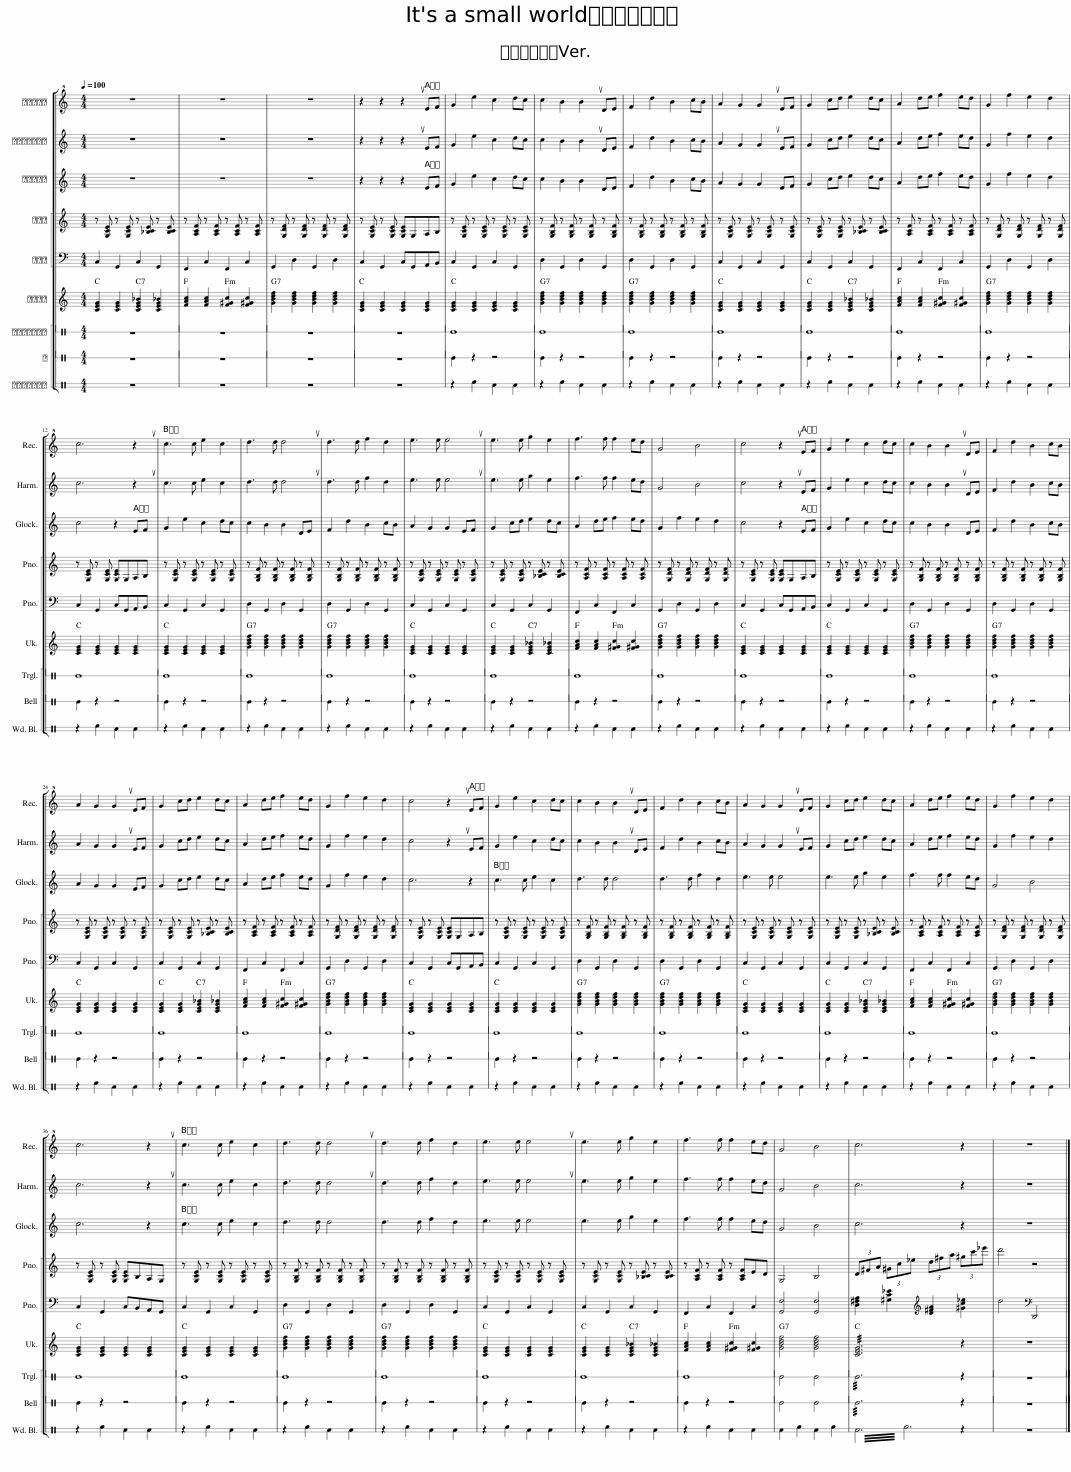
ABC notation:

X:1
%%score [ 1 2 3 [ 4 5 ] 6 [ 7 8 9 ] ] [ ] [ ] [ ]
L:1/8
Q:1/4=100
M:4/4
I:linebreak $
K:C
V:1 treble+8
V:2 treble
V:3 treble transpose=24
V:4 treble
V:5 bass
V:6 treble
V:7 perc stafflines=1
K:none
V:8 perc stafflines=1
K:none
V:9 perc stafflines=2
K:none
V:1
 z8 | z8 | z8 | z2 z2 !breath!z2 EF | G2 e2 c2 dc | %5
 c2 B2 !breath!B2 DE | F2 d2 B2 cB | A2 G2 !breath!G2 EF | G2 cd e2 dc | A2 de f2 ed | %10
 G2 f2 e2 d2 |$ c6 !breath!z2 | c3 c e2 c2 | d3 d !breath!d4 | d3 d f2 d2 | %15
 e3 e !breath!e4 | e3 e g2 e2 | f3 f f2 ed | G4 B4 | c4 !breath!z2 EF | %20
 G2 e2 c2 dc | c2 B2 !breath!B2 DE | F2 d2 B2 cB |$ A2 G2 !breath!G2 EF | G2 cd e2 dc | %25
 A2 de f2 ed | G2 f2 e2 d2 | c4 !breath!z2 EF | G2 e2 c2 dc | c2 B2 !breath!B2 DE | %30
 F2 d2 B2 cB | A2 G2 !breath!G2 EF | G2 cd e2 dc | A2 de f2 ed | G2 f2 e2 d2 |$ %35
 c6 !breath!z2 | c3 c e2 c2 | d3 d !breath!d4 | d3 d f2 d2 | e3 e !breath!e4 | %40
 e3 e g2 e2 | f3 f f2 ed | G4 B4 | c6 z2 | z8 |] %45
V:2
 z8 | z8 | z8 | z2 z2 !breath!z2 EF | G2 e2 c2 dc | %5
 c2 B2 !breath!B2 DE | F2 d2 B2 cB | A2 G2 !breath!G2 EF | G2 cd e2 dc | A2 de f2 ed | %10
 G2 f2 e2 d2 |$ c6 !breath!z2 | c3 c e2 c2 | d3 d !breath!d4 | d3 d f2 d2 | %15
 e3 e !breath!e4 | e3 e g2 e2 | f3 f f2 ed | G4 B4 | c4 !breath!z2 EF | %20
 G2 e2 c2 dc | c2 B2 !breath!B2 DE | F2 d2 B2 cB |$ A2 G2 !breath!G2 EF | G2 cd e2 dc | %25
 A2 de f2 ed | G2 f2 e2 d2 | c4 !breath!z2 EF | G2 e2 c2 dc | c2 B2 !breath!B2 DE | %30
 F2 d2 B2 cB | A2 G2 !breath!G2 EF | G2 cd e2 dc | A2 de f2 ed | G2 f2 e2 d2 |$ %35
 c6 !breath!z2 | c3 c e2 c2 | d3 d !breath!d4 | d3 d f2 d2 | e3 e !breath!e4 | %40
 e3 e g2 e2 | f3 f f2 ed | G4 B4 | c6 z2 | z8 |] %45
V:3
 z8 | z8 | z8 | z2 z2 z2 EF | G2 e2 c2 dc | %5
 c2 B2 B2 DE | F2 d2 B2 cB | A2 G2 G2 EF | G2 cd e2 dc | A2 de f2 ed | %10
 G2 f2 e2 d2 |$ c4 z2 EF | G2 e2 c2 dc | c2 B2 B2 DE | F2 d2 B2 cB | %15
 A2 G2 G2 EF | G2 cd e2 dc | A2 de f2 ed | G2 f2 e2 d2 | c4 z2 EF | %20
 G2 e2 c2 dc | c2 B2 B2 DE | F2 d2 B2 cB |$ A2 G2 G2 EF | G2 cd e2 dc | %25
 A2 de f2 ed | G2 f2 e2 d2 | c6 z2 | c3 c e2 c2 | d3 d d4 | %30
 d3 d f2 d2 | e3 e e4 | e3 e g2 e2 | f3 f f2 ed | G4 B4 |$ %35
 c6 z2 | c3 c e2 c2 | d3 d d4 | d3 d f2 d2 | e3 e e4 | %40
 e3 e g2 e2 | f3 f f2 ed | G4 B4 | c6 z2 | z8 |] %45
V:4
 z [G,CE] z [G,CE] z [_B,CE] z [B,CE] | z [A,CF] z [A,CF] z [A,CF] z [A,CF] | z [G,DF] z [G,DF] z [G,DF] z [G,DF] | z [G,CE] z [G,CE] [G,CE]G,A,B, | z [G,CE] z [G,CE] z [G,CE] z [G,CE] | %5
 z [G,B,F] z [G,B,F] z [G,B,F] z [G,B,F] | z [G,B,F] z [G,B,F] z [G,B,F] z [G,B,F] | z [G,CE] z [G,CE] z [G,CE] z [G,CE] | z [G,CE] z [G,CE] z [_B,CE] z [B,CE] | z [A,CF] z [A,CF] z [A,CF] z [A,CF] | %10
 z [G,DF] z [G,DF] z [G,DF] z [G,DF] |$ z [G,CE] z [G,CE] [G,CE]G,A,B, | z [G,CE] z [G,CE] z [G,CE] z [G,CE] | z [G,B,F] z [G,B,F] z [G,B,F] z [G,B,F] | z [G,B,F] z [G,B,F] z [G,B,F] z [G,B,F] | %15
 z [G,CE] z [G,CE] z [G,CE] z [G,CE] | z [G,CE] z [G,CE] z [_B,CE] z [B,CE] | z [A,CF] z [A,CF] z [A,CF] z [A,CF] | z [G,DF] z [G,DF] z [G,DF] z [G,DF] | z [G,CE] z [G,CE] [G,CE]G,A,B, | %20
 z [G,CE] z [G,CE] z [G,CE] z [G,CE] | z [G,B,F] z [G,B,F] z [G,B,F] z [G,B,F] | z [G,B,F] z [G,B,F] z [G,B,F] z [G,B,F] |$ z [G,CE] z [G,CE] z [G,CE] z [G,CE] | z [G,CE] z [G,CE] z [_B,CE] z [B,CE] | %25
 z [A,CF] z [A,CF] z [A,CF] z [A,CF] | z [G,DF] z [G,DF] z [G,DF] z [G,DF] | z [G,CE] z [G,CE] [G,CE]G,A,B, | z [G,CE] z [G,CE] z [G,CE] z [G,CE] | z [G,B,F] z [G,B,F] z [G,B,F] z [G,B,F] | %30
 z [G,B,F] z [G,B,F] z [G,B,F] z [G,B,F] | z [G,CE] z [G,CE] z [G,CE] z [G,CE] | z [G,CE] z [G,CE] z [_B,CE] z [B,CE] | z [A,CF] z [A,CF] z [A,CF] z [A,CF] | z [G,DF] z [G,DF] z [G,DF] z [G,DF] |$ %35
 z [G,CE] z [G,CE] [G,CE]B,A,G, | z [G,CE] z [G,CE] z [G,CE] z [G,CE] | z [G,B,F] z [G,B,F] z [G,B,F] z [G,B,F] | z [G,B,F] z [G,B,F] z [G,B,F] z [G,B,F] | z [G,CE] z [G,CE] z [G,CE] z [G,CE] | %40
 z [G,CE] z [G,CE] z [_B,CE] z [B,CE] | z [A,CF] z [A,CF] z [A,CF]ED | G,4 B,4 | (3D^FA (3^Gc_e (3d^fa (3^gc'_e' | d'4 z4 |] %45
V:5
 C,2 G,,2 C,2 G,,2 | F,,2 C,2 F,,2 C,2 | G,,2 D,2 G,,2 D,2 | C,2 G,,2 C,G,,A,,B,, | C,2 G,,2 C,2 G,,2 | %5
 D,2 G,,2 D,2 G,,2 | D,2 G,,2 D,2 G,,2 | C,2 G,,2 C,2 G,,2 | C,2 G,,2 C,2 G,,2 | F,,2 C,2 F,,2 C,2 | %10
 G,,2 D,2 G,,2 D,2 |$ C,2 G,,2 C,G,,A,,B,, | C,2 G,,2 C,2 G,,2 | D,2 G,,2 D,2 G,,2 | D,2 G,,2 D,2 G,,2 | %15
 C,2 G,,2 C,2 G,,2 | C,2 G,,2 C,2 G,,2 | F,,2 C,2 F,,2 C,2 | G,,2 D,2 G,,2 D,2 | C,2 G,,2 C,G,,A,,B,, | %20
 C,2 G,,2 C,2 G,,2 | D,2 G,,2 D,2 G,,2 | D,2 G,,2 D,2 G,,2 |$ C,2 G,,2 C,2 G,,2 | C,2 G,,2 C,2 G,,2 | %25
 F,,2 C,2 F,,2 C,2 | G,,2 D,2 G,,2 D,2 | C,2 G,,2 C,G,,A,,B,, | C,2 G,,2 C,2 G,,2 | D,2 G,,2 D,2 G,,2 | %30
 D,2 G,,2 D,2 G,,2 | C,2 G,,2 C,2 G,,2 | C,2 G,,2 C,2 G,,2 | F,,2 C,2 F,,2 C,2 | G,,2 D,2 G,,2 D,2 |$ %35
 C,2 G,,2 C,B,,A,,G,, | C,2 G,,2 C,2 G,,2 | D,2 G,,2 D,2 G,,2 | D,2 G,,2 D,2 G,,2 | C,2 G,,2 C,2 G,,2 | %40
 C,2 G,,2 C,2 G,,2 | F,,2 C,2 F,,2 C,2 | [G,,F,]4 [G,,F,]4 | [D,^F,A,]2 [^G,C_E]2[K:treble] [D^FA]2 [^Gc_e]2 | d4[K:bass] D,,4 |] %45
V:6
 [CEG]2 [CEG]2 [CEG_B]2 [CEG_B]2 | [FAc]2 [FAc]2 [F^Gc]2 [F^Gc]2 | [GBdf]2 [GBdf]2 [GBdf]2 [GBdf]2 | [CEG]2 [CEG]2 [CEG]2 [CEG]2 | [CEG]2 [CEG]2 [CEG]2 [CEG]2 | %5
 [GBdf]2 [GBdf]2 [GBdf]2 [GBdf]2 | [GBdf]2 [GBdf]2 [GBdf]2 [GBdf]2 | [CEG]2 [CEG]2 [CEG]2 [CEG]2 | [CEG]2 [CEG]2 [CEG_B]2 [CEG_B]2 | [FAc]2 [FAc]2 [F^Gc]2 [F^Gc]2 | %10
 [GBdf]2 [GBdf]2 [GBdf]2 [GBdf]2 |$ [CEG]2 [CEG]2 [CEG]2 [CEG]2 | [CEG]2 [CEG]2 [CEG]2 [CEG]2 | [GBdf]2 [GBdf]2 [GBdf]2 [GBdf]2 | [GBdf]2 [GBdf]2 [GBdf]2 [GBdf]2 | %15
 [CEG]2 [CEG]2 [CEG]2 [CEG]2 | [CEG]2 [CEG]2 [CEG_B]2 [CEG_B]2 | [FAc]2 [FAc]2 [F^Gc]2 [F^Gc]2 | [GBdf]2 [GBdf]2 [GBdf]2 [GBdf]2 | [CEG]2 [CEG]2 [CEG]2 [CEG]2 | %20
 [CEG]2 [CEG]2 [CEG]2 [CEG]2 | [GBdf]2 [GBdf]2 [GBdf]2 [GBdf]2 | [GBdf]2 [GBdf]2 [GBdf]2 [GBdf]2 |$ [CEG]2 [CEG]2 [CEG]2 [CEG]2 | [CEG]2 [CEG]2 [CEG_B]2 [CEG_B]2 | %25
 [FAc]2 [FAc]2 [F^Gc]2 [F^Gc]2 | [GBdf]2 [GBdf]2 [GBdf]2 [GBdf]2 | [CEG]2 [CEG]2 [CEG]2 [CEG]2 | [CEG]2 [CEG]2 [CEG]2 [CEG]2 | [GBdf]2 [GBdf]2 [GBdf]2 [GBdf]2 | %30
 [GBdf]2 [GBdf]2 [GBdf]2 [GBdf]2 | [CEG]2 [CEG]2 [CEG]2 [CEG]2 | [CEG]2 [CEG]2 [CEG_B]2 [CEG_B]2 | [FAc]2 [FAc]2 [F^Gc]2 [F^Gc]2 | [GBdf]2 [GBdf]2 [GBdf]2 [GBdf]2 |$ %35
 [CEG]2 [CEG]2 [CEG]2 [CEG]2 | [CEG]2 [CEG]2 [CEG]2 [CEG]2 | [GBdf]2 [GBdf]2 [GBdf]2 [GBdf]2 | [GBdf]2 [GBdf]2 [GBdf]2 [GBdf]2 | [CEG]2 [CEG]2 [CEG]2 [CEG]2 | %40
 [CEG]2 [CEG]2 [CEG_B]2 [CEG_B]2 | [FAc]2 [FAc]2 [F^Gc]2 [F^Gc]2 | [GBdf]4 [GBdf]4 | !///![CEG]6 z2 | z8 |] %45
V:7
 z8 | z8 | z8 | z8 | E8 | %5
 E8 | E8 | E8 | E8 | E8 | %10
 E8 |$ E8 | E8 | E8 | E8 | %15
 E8 | E8 | E8 | E8 | E8 | %20
 E8 | E8 | E8 |$ E8 | E8 | %25
 E8 | E8 | E8 | E8 | E8 | %30
 E8 | E8 | E8 | E8 | E8 |$ %35
 E8 | E8 | E8 | E8 | E8 | %40
 E8 | E8 | E4 E4 | !///!E6 z2 | z8 |] %45
V:8
 z8 | z8 | z8 | z8 | E2 z2 z4 | %5
 E2 z2 z4 | E2 z2 z4 | E2 z2 z4 | E2 z2 z4 | E2 z2 z4 | %10
 E2 z2 z4 |$ E2 z2 z4 | E2 z2 z4 | E2 z2 z4 | E2 z2 z4 | %15
 E2 z2 z4 | E2 z2 z4 | E2 z2 z4 | E2 z2 z4 | E2 z2 z4 | %20
 E2 z2 z4 | E2 z2 z4 | E2 z2 z4 |$ E2 z2 z4 | E2 z2 z4 | %25
 E2 z2 z4 | E2 z2 z4 | E2 z2 z4 | E2 z2 z4 | E2 z2 z4 | %30
 E2 z2 z4 | E2 z2 z4 | E2 z2 z4 | E2 z2 z4 | E2 z2 z4 |$ %35
 E2 z2 z4 | E2 z2 z4 | E2 z2 z4 | E2 z2 z4 | E2 z2 z4 | %40
 E2 z2 z4 | E2 z2 z4 | E4 E4 | !///!E6 z2 | z8 |] %45
V:9
 z8 | z8 | z8 | z8 | z2 g2 e2 e2 | %5
 z2 g2 e2 e2 | z2 g2 e2 e2 | z2 g2 e2 e2 | z2 g2 e2 e2 | z2 g2 e2 e2 | %10
 z2 g2 e2 e2 |$ z2 g2 e2 e2 | z2 g2 e2 e2 | z2 g2 e2 e2 | z2 g2 e2 e2 | %15
 z2 g2 e2 e2 | z2 g2 e2 e2 | z2 g2 e2 e2 | z2 g2 e2 e2 | z2 g2 e2 e2 | %20
 z2 g2 e2 e2 | z2 g2 e2 e2 | z2 g2 e2 e2 |$ z2 g2 e2 e2 | z2 g2 e2 e2 | %25
 z2 g2 e2 e2 | z2 g2 e2 e2 | z2 g2 e2 e2 | z2 g2 e2 e2 | z2 g2 e2 e2 | %30
 z2 g2 e2 e2 | z2 g2 e2 e2 | z2 g2 e2 e2 | z2 g2 e2 e2 | z2 g2 e2 e2 |$ %35
 z2 g2 e2 e2 | z2 g2 e2 e2 | z2 g2 e2 e2 | z2 g2 e2 e2 | z2 g2 e2 e2 | %40
 z2 g2 e2 e2 | z2 g2 e2 e2 | e2 g2 e2 g2 | !///-!e3 g3 z2 | z8 |] %45
